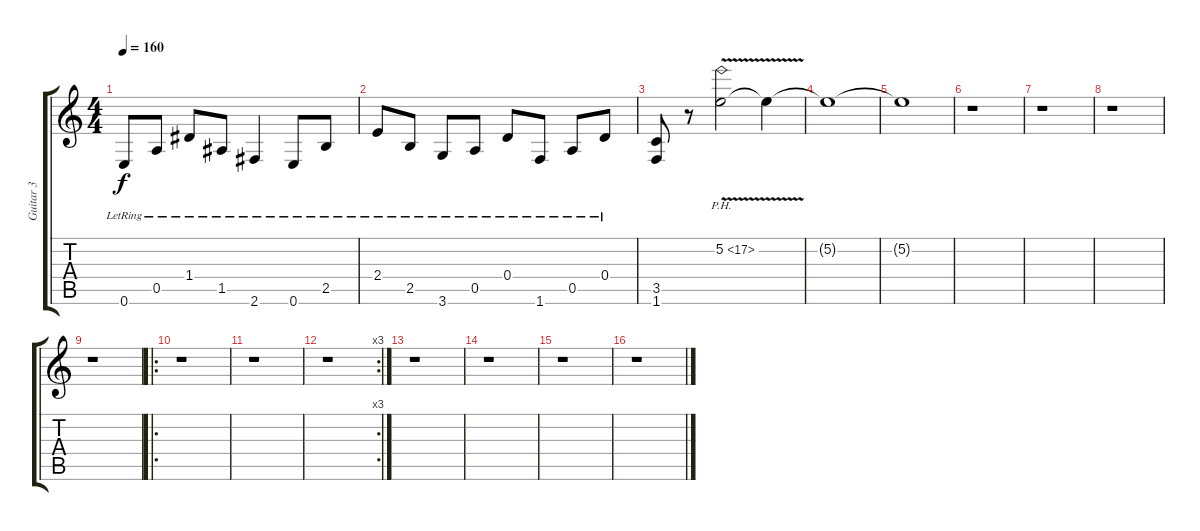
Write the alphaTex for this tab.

\track ("Guitar 3" "Guitar 3") {instrument overdrivenguitar}
\staff {score tabs}
\tuning (E4 B3 G3 D3 A2 E2) {hide}
\ts (4 4)
\tempo 160
\clef g2
\ks c
0.6{lr}.8{dy f} 0.5{lr}.8 1.4{lr}.8 1.5{lr}.8 2.6{lr}.4 0.6{lr}.8 2.5{lr}.8 |
2.4{lr}.8 2.5{lr}.8 3.6{lr}.8 0.5{lr}.8 0.4{lr}.8 1.6{lr}.8 0.5{lr}.8 0.4{lr}.8 |
(3.5 1.6).8{instrument distortionguitar} r.8 5.2{ph 12 v}.2 5.2{t}.4 |
5.2{t}.1 |
5.2{t}.1 |
r.1 |
r.1 |
r.1 |
r.1 |
\ro
r.1 |
r.1 |
\rc 3
r.1 |
r.1 |
r.1 |
r.1 |
r.1
